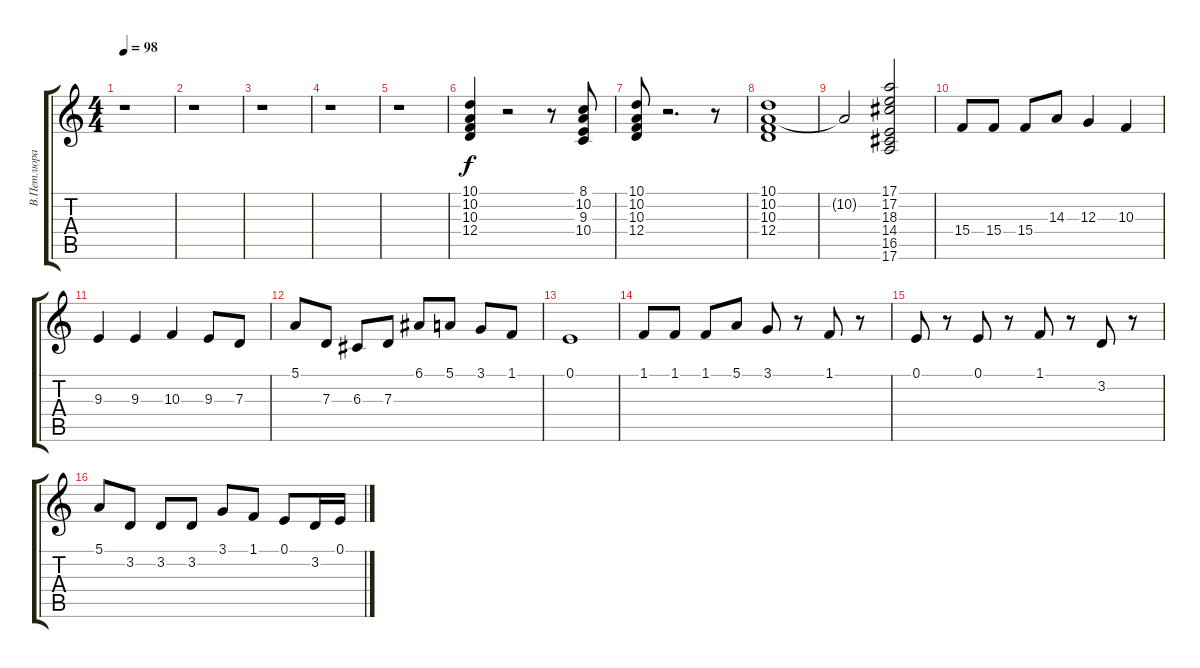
\track ("В.Петлюра" "В.Петлюра") {instrument acousticgrandpiano}
\staff {score tabs}
\tuning (E4 B3 G3 D3 A2 E2) {hide}
\ts (4 4)
\tempo 98
\clef g2
\ks c
r.1{dy f} |
r.1 |
r.1 |
r.1 |
r.1 |
(10.1 10.2 10.3 12.4).4 r.2 r.8 (8.1 10.2 9.3 10.4).8 |
(10.1 10.2 10.3 12.4).8 r.2{d} r.8 |
(10.1 10.2 10.3 12.4).1 |
10.2{t}.2 (17.1 17.2 18.3 14.4 16.5 17.6).2 |
15.4.8 15.4.8 15.4.8 14.3.8 12.3.4 10.3.4 |
9.3.4 9.3.4 10.3.4 9.3.8 7.3.8 |
5.1.8 7.3.8 6.3.8 7.3.8 6.1.8 5.1.8 3.1.8 1.1.8 |
0.1.1 |
1.1.8 1.1.8 1.1.8 5.1.8 3.1.8 r.8 1.1.8 r.8 |
0.1.8 r.8 0.1.8 r.8 1.1.8 r.8 3.2.8 r.8 |
5.1.8 3.2.8 3.2.8 3.2.8 3.1.8 1.1.8 0.1.8 3.2.16 0.1.16
